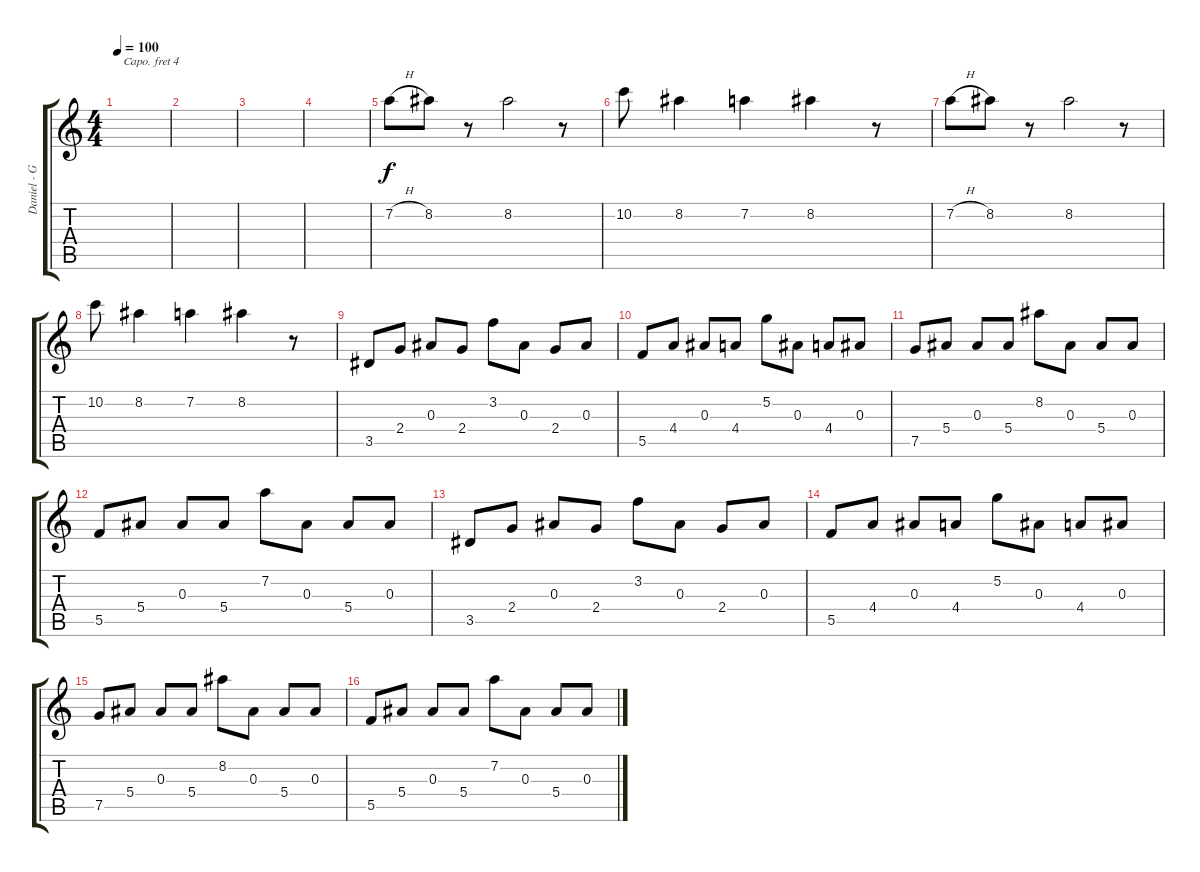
\track ("Daniel - Gitarre" "Daniel - G") {instrument acousticguitarnylon}
\staff {score tabs}
\capo 4
\tuning (Eb4 Bb3 Gb3 Db3 Ab2 Db2) {hide}
\ts (4 4)
\tempo 100
\clef g2
\ks c
|
|
|
|
7.2{h}.8 8.2.8 r.8 8.2.2 r.8 |
10.2.8 8.2.4 7.2.4 8.2.4 r.8 |
7.2{h}.8 8.2.8 r.8 8.2.2 r.8 |
10.2.8 8.2.4 7.2.4 8.2.4 r.8 |
3.5.8 2.4.8 0.3.8 2.4.8 3.2.8 0.3.8 2.4.8 0.3.8 |
5.5.8 4.4.8 0.3.8 4.4.8 5.2.8 0.3.8 4.4.8 0.3.8 |
7.5.8 5.4.8 0.3.8 5.4.8 8.2.8 0.3.8 5.4.8 0.3.8 |
5.5.8 5.4.8 0.3.8 5.4.8 7.2.8 0.3.8 5.4.8 0.3.8 |
3.5.8 2.4.8 0.3.8 2.4.8 3.2.8 0.3.8 2.4.8 0.3.8 |
5.5.8 4.4.8 0.3.8 4.4.8 5.2.8 0.3.8 4.4.8 0.3.8 |
7.5.8 5.4.8 0.3.8 5.4.8 8.2.8 0.3.8 5.4.8 0.3.8 |
5.5.8 5.4.8 0.3.8 5.4.8 7.2.8 0.3.8 5.4.8 0.3.8
